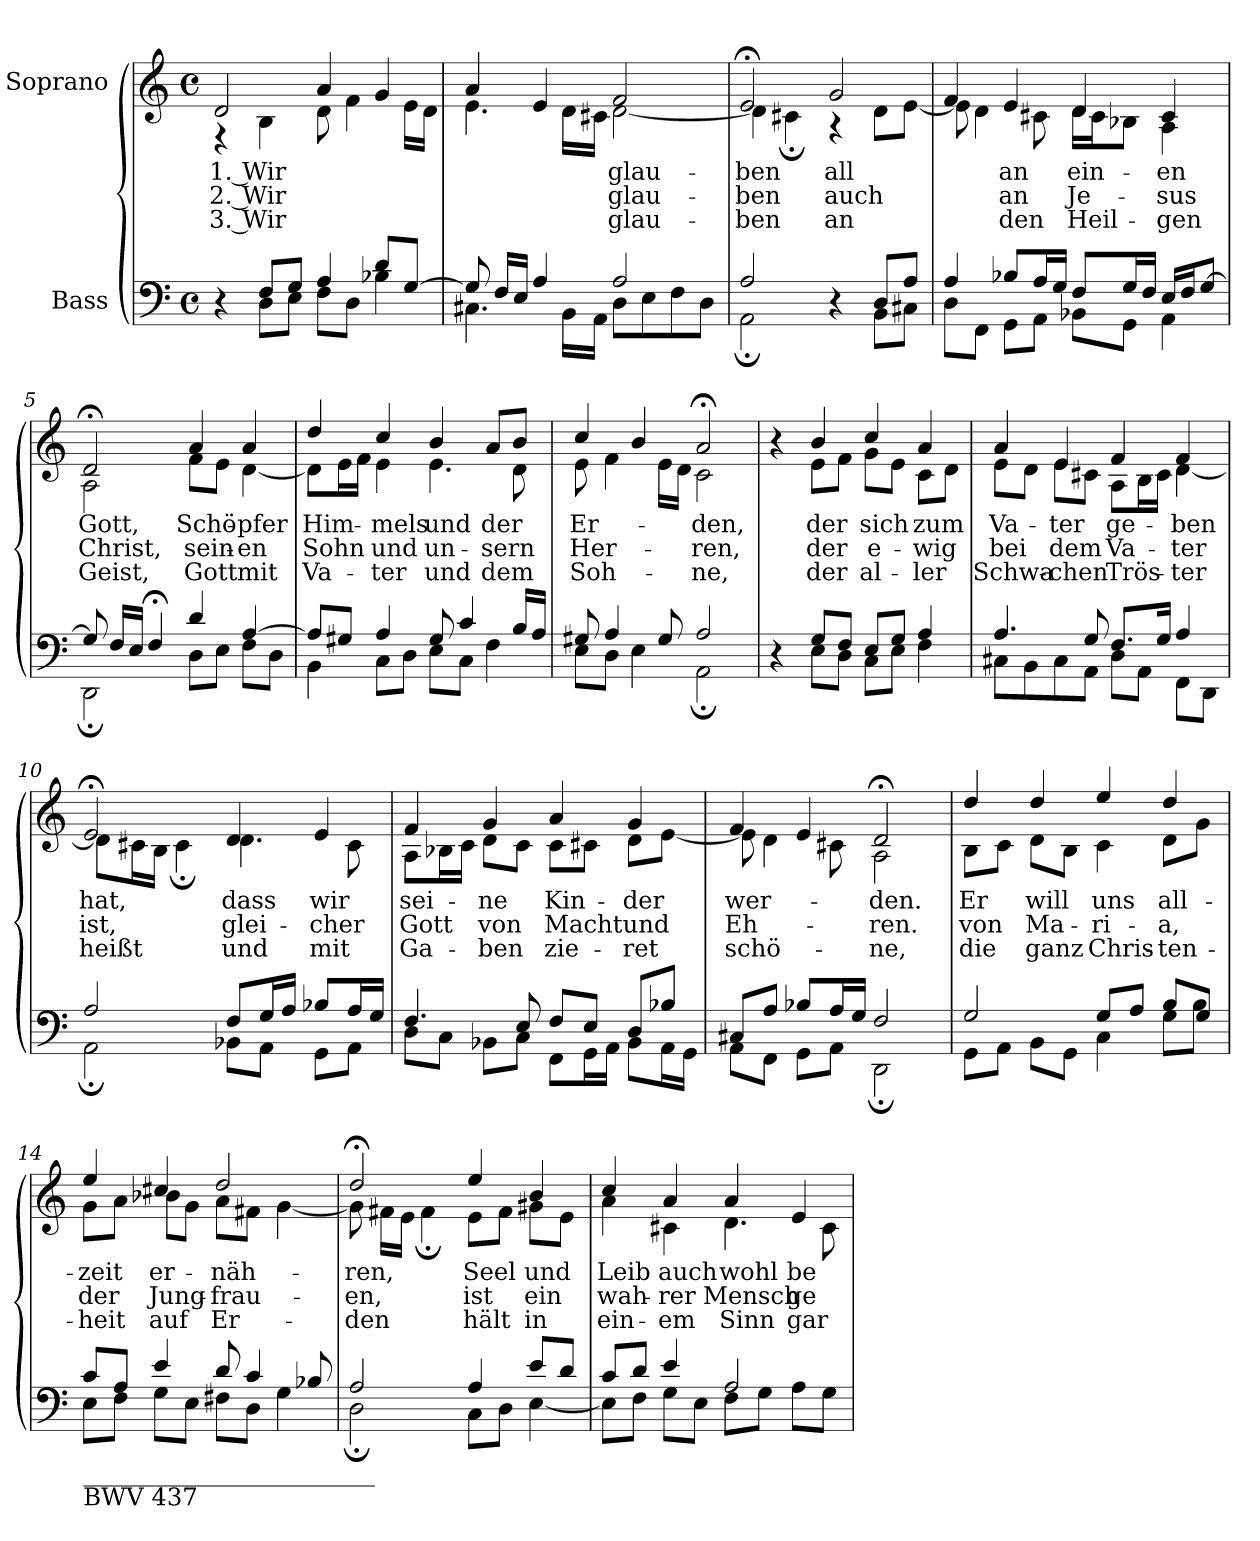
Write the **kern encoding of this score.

**kern	**kern	**text	**text	**text
*part2	*part1	*part1	*part1	*part1
*staff2	*staff1	*staff1	*staff1	*staff1
*I"Bass	*I"Soprano	*	*	*
*clefF4	*clefG2	*	*	*
*k[]	*k[]	*	*	*
*M4/4	*M4/4	*	*	*
*met(c)	*met(c)	*	*	*
*MM60	*MM60	*	*	*
=1	=1	=1	=1	=1
*^	*	*	*	*
!	!	!	!LO:LY:b	!LO:LY:b	!LO:LY:b
*	*	*^	*	*	*
4r	4ryy	2d/	4r	1. Wir	2. Wir	3. Wir
8F/L	8D\L	.	4B\	.	.	.
8G/J	8E\J	.	.	.	.	.
4A/	8F\L	4a/	8d\	.	.	.
.	8D\J	.	4f\	.	.	.
8d/L	4B-X\	4g/	.	.	.	.
[8G/J	.	.	16e\LL	.	.	.
.	.	.	16d\JJ	.	.	.
=2	=2	=2	=2	=2	=2	=2
8G/]	4.C#X\	4a/	4.e\	.	.	.
16F/LL	.	.	.	.	.	.
16E/JJ	.	.	.	.	.	.
4A/	.	4e/	.	.	.	.
.	16BB\LL	.	16d\LL	.	.	.
.	16AA\JJ	.	16c#X\JJ	.	.	.
!	!	!	!	!LO:LY:b	!LO:LY:b	!LO:LY:b
2A/	8D\L	2f/	[2d\	glau-	glau-	glau-
.	8E\	.	.	.	.	.
.	8F\	.	.	.	.	.
.	8D\J	.	.	.	.	.
=3	=3	=3	=3	=3	=3	=3
!	!	!	!	!LO:LY:b	!LO:LY:b	!LO:LY:b
2A/	2AA;\	2e;</	4d\]	-ben	-ben	-ben
.	.	.	4c#X;\	.	.	.
!	!	!	!	!LO:LY:b	!LO:LY:b	!LO:LY:b
4r	4ryy	2g/	4r	all	auch	an
8D/L	8BB\L	.	8d\L	.	.	.
8A/J	8C#X\J	.	[8e\J	.	.	.
=4	=4	=4	=4	=4	=4	=4
4A/	8D\L	4f/	8e\]	.	.	.
.	8FF\J	.	4d\	.	.	.
!	!	!	!	!LO:LY:b	!LO:LY:b	!LO:LY:b
8B-X/L	8GG\L	4e/	.	an	an	den
16A/L	8AA\J	.	8c#X\	.	.	.
16G/JJ	.	.	.	.	.	.
!	!	!	!	!LO:LY:b	!LO:LY:b	!LO:LY:b
8F/L	8BB-X\L	4d/	16d\LL	ein-	Je-	Heil-
.	.	.	16c#\J	.	.	.
16G/L	8GG\J	.	8B-X\J	.	.	.
16F/JJ	.	.	.	.	.	.
!	!	!	!	!LO:LY:b	!LO:LY:b	!LO:LY:b
16E/LL	4AA\	4c#/	4A\	-en	-sus	-gen
16F/J	.	.	.	.	.	.
[8G/J	.	.	.	.	.	.
!!LO:LB:g=z	!!
=5	=5	=5	=5	=5	=5	=5
!	!	!	!	!LO:LY:b	!LO:LY:b	!LO:LY:b
8G/]	2DD;\	2d;</	2A\	Gott,	Christ,	Geist,
16F/LL	.	.	.	.	.	.
16E/JJ	.	.	.	.	.	.
4F;</	.	.	.	.	.	.
!	!	!	!	!LO:LY:b	!LO:LY:b	!LO:LY:b
4d/	8D\L	4a/	8f\L	Schö-	sein-	Gott
.	8E\J	.	8e\J	.	.	.
!	!	!	!	!LO:LY:b	!LO:LY:b	!LO:LY:b
[4A/	8F\L	4a/	[4d\	-pfer	-en	mit
.	8D\J	.	.	.	.	.
=6	=6	=6	=6	=6	=6	=6
!	!	!	!	!LO:LY:b	!LO:LY:b	!LO:LY:b
8A/L]	4BB\	4dd/	8d\L]	Him-	Sohn	Va-
8G#X/J	.	.	16e\L	.	.	.
.	.	.	16f\JJ	.	.	.
!	!	!	!	!LO:LY:b	!LO:LY:b	!LO:LY:b
4A/	8C\L	4cc/	4e\	-mels	und	-ter
.	8D\J	.	.	.	.	.
!	!	!	!	!LO:LY:b	!LO:LY:b	!LO:LY:b
8G#/	8E\L	4b/	4.e\	und	un-	und
4c/	8C\J	.	.	.	.	.
!	!	!	!	!LO:LY:b	!LO:LY:b	!LO:LY:b
.	4F\	8a/L	.	der	-sern	dem
16B/LL	.	8b/J	8d\	.	.	.
16A/JJ	.	.	.	.	.	.
=7	=7	=7	=7	=7	=7	=7
!	!	!	!	!LO:LY:b	!LO:LY:b	!LO:LY:b
8G#X/	8E\L	4cc/	8e\	Er-	Her-	Soh-
4A/	8D\J	.	4f\	.	.	.
.	4E\	4b/	.	.	.	.
8G#/	.	.	16e\LL	.	.	.
.	.	.	16d\JJ	.	.	.
!	!	!	!	!LO:LY:b	!LO:LY:b	!LO:LY:b
2A/	2AA;\	2a;</	2c\	-den,	-ren,	-ne,
=8	=8	=8	=8	=8	=8	=8
4r	4ryy	4r	4ryy	.	.	.
!	!	!	!	!LO:LY:b	!LO:LY:b	!LO:LY:b
8G/L	8E\L	4b/	8e\L	der	der	der
8F/J	8D\J	.	8f\J	.	.	.
!	!	!	!	!LO:LY:b	!LO:LY:b	!LO:LY:b
8E/L	8C\L	4cc/	8g\L	sich	e-	al-
8G/J	8E\J	.	8e\J	.	.	.
!	!	!	!	!LO:LY:b	!LO:LY:b	!LO:LY:b
4A/	4F\	4a/	8c\L	zum	-wig	-ler
.	.	.	8d\J	.	.	.
=9	=9	=9	=9	=9	=9	=9
!	!	!	!	!LO:LY:b	!LO:LY:b	!LO:LY:b
4.A/	8C#X\L	4a/	8e\L	Va-	bei	Schwa-
.	8BB\	.	8d\J	.	.	.
!	!	!	!	!LO:LY:b	!LO:LY:b	!LO:LY:b
.	8C#\	4e/	8e\L	-ter	dem	-chen
8G/	8AA\J	.	8c#X\J	.	.	.
!	!	!	!	!LO:LY:b	!LO:LY:b	!LO:LY:b
8.F/L	8D\L	4f/	8A\L	ge-	Va-	Trös-
.	8AA\J	.	16B\L	.	.	.
16G/Jk	.	.	16c#\JJ	.	.	.
!	!	!	!	!LO:LY:b	!LO:LY:b	!LO:LY:b
4A/	8FF\L	4f/	[4d\	-ben	-ter	-ter
.	8DD\J	.	.	.	.	.
!!LO:LB:g=z	!!
=10	=10	=10	=10	=10	=10	=10
!	!	!	!	!LO:LY:b	!LO:LY:b	!LO:LY:b
2A/	2AA;\	2e;</	8d\L]	hat,	ist,	heißt
.	.	.	16c#X\L	.	.	.
.	.	.	16B\JJ	.	.	.
.	.	.	4c#;\	.	.	.
!	!	!	!	!LO:LY:b	!LO:LY:b	!LO:LY:b
8F/L	8BB-X\L	4d/	4.d\	dass	glei-	und
16G/L	8AA\J	.	.	.	.	.
16A/JJ	.	.	.	.	.	.
!	!	!	!	!LO:LY:b	!LO:LY:b	!LO:LY:b
8B-X/L	8GG\L	4e/	.	wir	-cher	mit
16A/L	8AA\J	.	8c#\	.	.	.
16G/JJ	.	.	.	.	.	.
=11	=11	=11	=11	=11	=11	=11
!	!	!	!	!LO:LY:b	!LO:LY:b	!LO:LY:b
4.F/	8D\L	4f/	8A\L	sei-	Gott	Ga-
.	8C\J	.	16B-X\L	.	.	.
.	.	.	16c\JJ	.	.	.
!	!	!	!	!LO:LY:b	!LO:LY:b	!LO:LY:b
.	8BB-X\L	4g/	8d\L	-ne	von	-ben
8E/	8C\J	.	8c\J	.	.	.
!	!	!	!	!LO:LY:b	!LO:LY:b	!LO:LY:b
8F/L	8FF\L	4a/	8c\L	Kin-	Macht	zie-
8E/J	16GG\L	.	8c#X\J	.	.	.
.	16AA\JJ	.	.	.	.	.
!	!	!	!	!LO:LY:b	!LO:LY:b	!LO:LY:b
8D/L	8BB-\L	4g/	8d\L	-der	und	-ret
8B-X/J	16AA\L	.	[8e\J	.	.	.
.	16GG\JJ	.	.	.	.	.
=12	=12	=12	=12	=12	=12	=12
!	!	!	!	!LO:LY:b	!LO:LY:b	!LO:LY:b
8C#X/L	8AA\L	4f/	8e\]	wer-	Eh-	schö-
8A/J	8FF\J	.	4d\	.	.	.
8B-X/L	8GG\L	4e/	.	.	.	.
16A/L	8AA\J	.	8c#X\	.	.	.
16G/JJ	.	.	.	.	.	.
!	!	!	!	!LO:LY:b	!LO:LY:b	!LO:LY:b
2F/	2DD;\	2d;</	2A\	-den.	-ren.	-ne,
=13	=13	=13	=13	=13	=13	=13
!	!	!	!	!LO:LY:b	!LO:LY:b	!LO:LY:b
2G/	8GG\L	4dd/	8B\L	Er	von	die
.	8AA\J	.	8c\J	.	.	.
!	!	!	!	!LO:LY:b	!LO:LY:b	!LO:LY:b
.	8BB\L	4dd/	8d\L	will	Ma-	ganz
.	8GG\J	.	8B\J	.	.	.
!	!	!	!	!LO:LY:b	!LO:LY:b	!LO:LY:b
8G/L	4C\	4ee/	4c\	uns	-ri-	Chris-
8A/J	.	.	.	.	.	.
!	!	!	!	!LO:LY:b	!LO:LY:b	!LO:LY:b
8B/L	8G\L	4dd/	8d\L	all-	-a,	-ten-
8G/J	8B\J	.	8g\J	.	.	.
!!LO:LB:g=z	!!
=14	=14	=14	=14	=14	=14	=14
!LO:TX:b:t=________________________	!	!	!	!	!	!
!LO:TX:b:t=BWV 437	!	!	!	!	!	!
!	!	!	!	!LO:LY:b	!LO:LY:b	!LO:LY:b
8c/L	8E\L	4ee/	8g\L	-zeit	der	-heit
8A/J	8F\J	.	8a\J	.	.	.
!	!	!	!	!LO:LY:b	!LO:LY:b	!LO:LY:b
4e/	8G\L	4cc#X/	8b-X\L	er-	Jung-	auf
.	8E\J	.	8g\J	.	.	.
!	!	!	!	!LO:LY:b	!LO:LY:b	!LO:LY:b
8d/	8F#X\L	2dd/	8a\L	-näh-	-frau-	Er-
4c/	8D\J	.	8f#X\J	.	.	.
.	4G\	.	[4g\	.	.	.
8B-X/	.	.	.	.	.	.
=15	=15	=15	=15	=15	=15	=15
!	!	!	!	!LO:LY:b	!LO:LY:b	!LO:LY:b
2A/	2D;\	2dd;</	8g\]	-ren,	-en,	-den
.	.	.	16f#X\LL	.	.	.
.	.	.	16e\JJ	.	.	.
.	.	.	4f#;\	.	.	.
!	!	!	!	!LO:LY:b	!LO:LY:b	!LO:LY:b
4A/	8C\L	4ee/	8e\L	Seel	ist	hält
.	8D\J	.	8f#\J	.	.	.
!	!	!	!	!LO:LY:b	!LO:LY:b	!LO:LY:b
8e/L	[4E\	4b/	8g#X\L	und	ein	in
8d/J	.	.	8e\J	.	.	.
=16	=16	=16	=16	=16	=16	=16
!	!	!	!	!LO:LY:b	!LO:LY:b	!LO:LY:b
8c/L	8E\L]	4cc/	4a\	Leib	wah-	ein-
8d/J	8F\J	.	.	.	.	.
!	!	!	!	!LO:LY:b	!LO:LY:b	!LO:LY:b
4e/	8G\L	4a/	4c#X\	auch	-rer	-em
.	8E\J	.	.	.	.	.
!	!	!	!	!LO:LY:b	!LO:LY:b	!LO:LY:b
2A/	8F\L	4a/	4.d\	wohl	Mensch	Sinn
.	8G\J	.	.	.	.	.
!	!	!	!	!LO:LY:b	!LO:LY:b	!LO:LY:b
.	8A\L	4e/	.	be-	ge-	gar
.	8G\J	.	8c#\	.	.	.
*v	*v	*	*	*	*	*
*	*v	*v	*	*	*
=	=	=	=	=
*-	*-	*-	*-	*-
